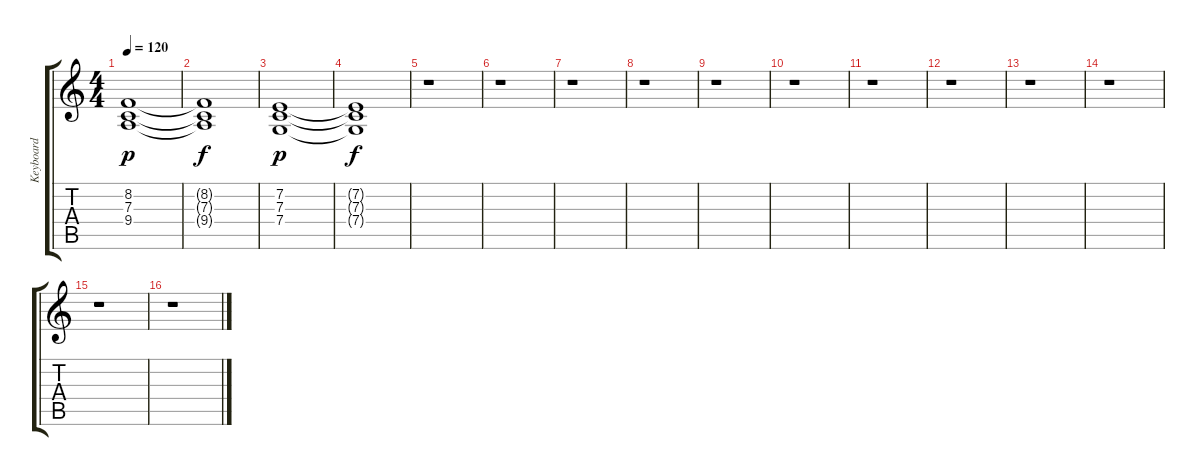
\track ("Keyboard" "Keyboard") {instrument stringensemble1}
\staff {score tabs}
\tuning (D4 A3 F3 C3 G2 D2) {hide}
\ts (4 4)
\tempo 120
\clef g2
\ks c
(8.2 7.3 9.4).1{dy p} |
(8.2{t} 7.3{t} 9.4{t}).1{dy f} |
(7.2 7.3 7.4).1{dy p} |
(7.2{t} 7.3{t} 7.4{t}).1{dy f} |
r.1 |
r.1{volume 15 instrument stringensemble1} |
r.1 |
r.1 |
r.1 |
r.1 |
r.1 |
r.1 |
r.1 |
r.1 |
r.1 |
r.1
